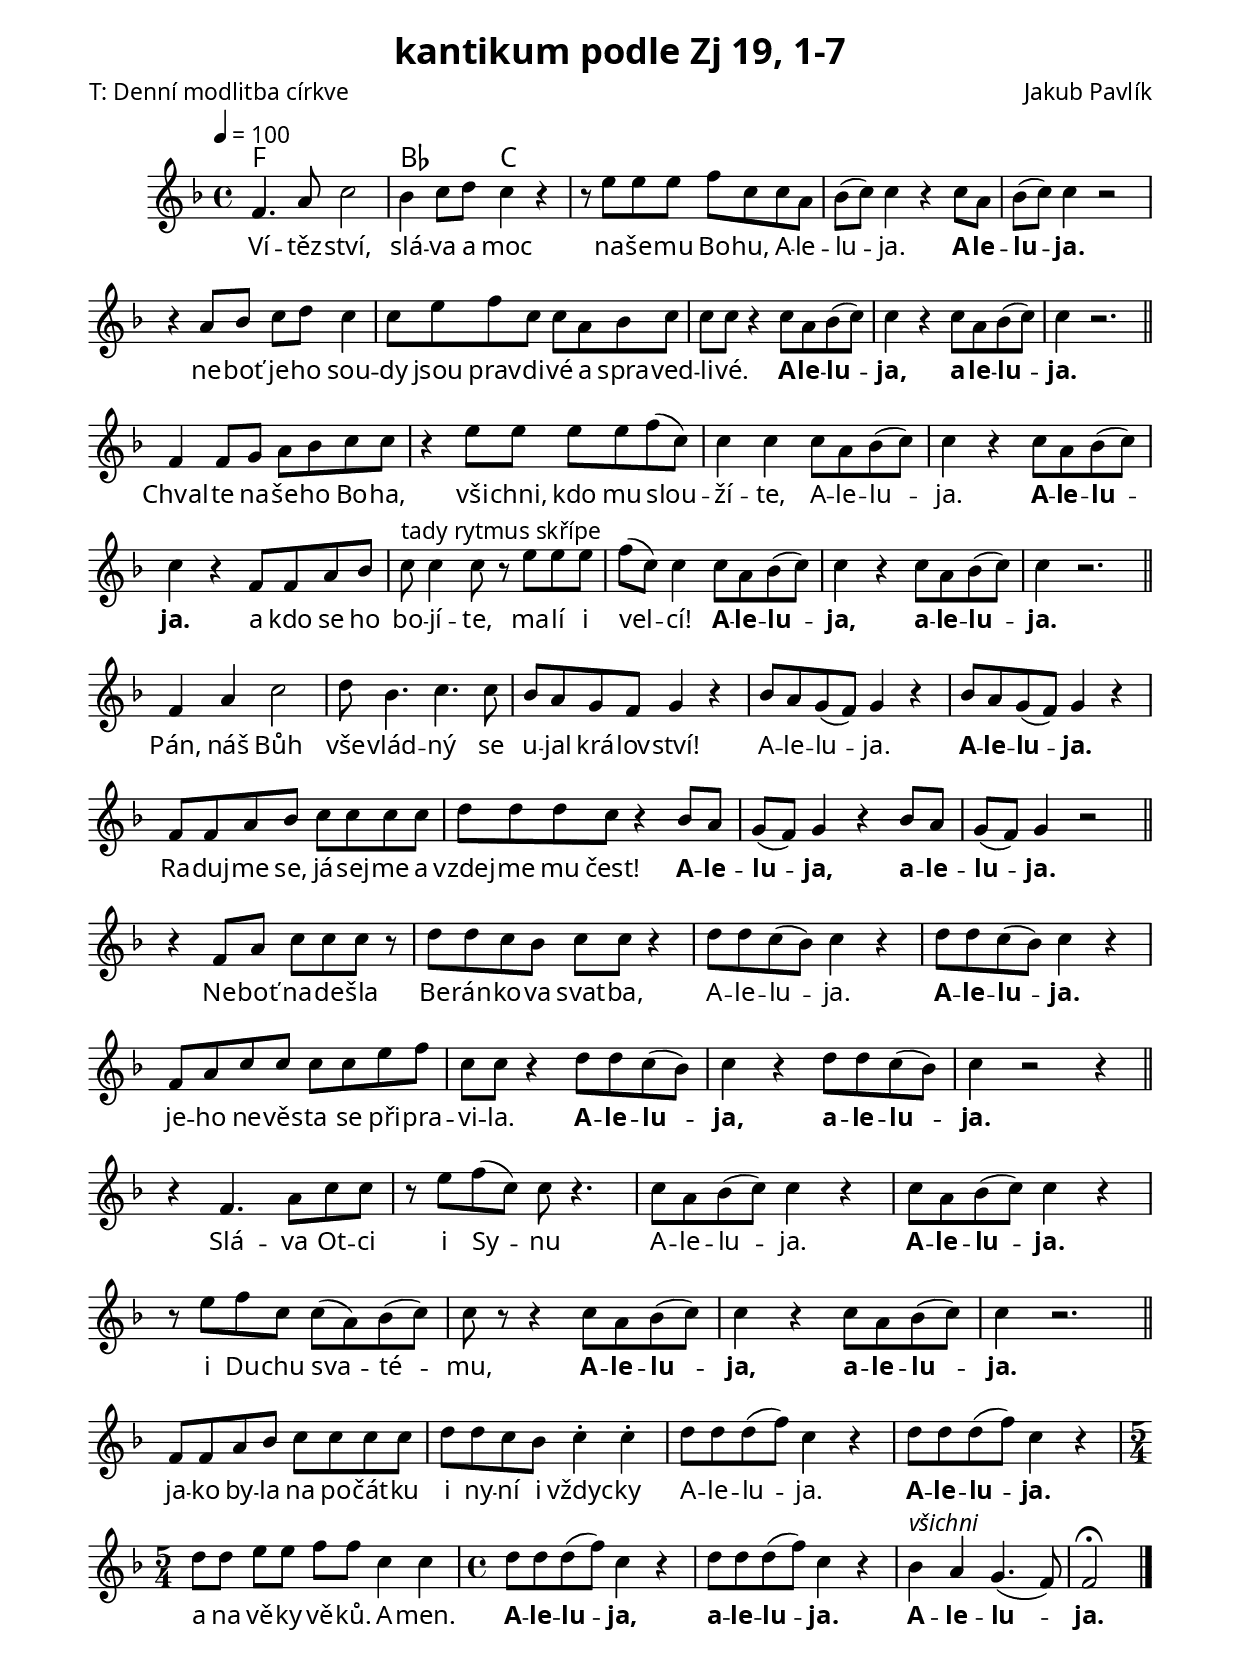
\version "2.17.24"

\include "../../spolecne/layout.ly"
\include "../../spolecne/tiraz.ly"

\header {
  title = "kantikum podle Zj 19, 1-7"
  composer = "Jakub Pavlík"
  poet = \markup\column{
           \line{"T: Denní modlitba církve"}
  }
}

\layout {
  ragged-last = ##f

  \context {
    \Score
    \remove Bar_number_engraver
  }
  \context {
    \Staff
    \remove Custos_engraver
  }
}

\paper {
  ragged-bottom = ##t
}

lb = { \override LyricText #'font-series = #'bold }
ln = { \revert LyricText #'font-series }

% text aleluja
al = \lyricmode { A -- le -- lu -- ja. \lb A -- le -- lu -- ja. \ln }
alal = \lyricmode { \lb A -- le -- lu -- ja, a -- le -- lu -- ja. \ln }

text = \lyricmode {
  Ví -- těz -- ství, slá -- va a moc na -- še -- mu Bo -- hu,
  \al
  ne -- boť je -- ho sou -- dy jsou prav -- di -- vé a spra -- ved -- li -- vé.
  \alal

  Chval -- te na -- še -- ho Bo -- ha, vši -- chni, kdo mu slou -- ží -- te,
  \al
  a kdo se ho bo -- jí -- te, ma -- lí i vel -- cí!
  \alal

  Pán, náš Bůh  vše -- vlád -- ný
  se u -- jal krá -- lov -- ství!
  \al
  Ra -- duj -- me se, já -- sej -- me a vzdej -- me mu čest!
  \alal

  Ne -- boť na -- de -- šla Be -- rán -- ko -- va svat -- ba,
  \al
  je -- ho ne -- věs -- ta se při -- pra -- vi -- la.
  \alal

  Slá -- va Ot -- ci i Sy -- nu
  \al
  i Du -- chu sva -- té -- mu,
  \alal
  ja -- ko by -- la na po -- čát -- ku i ny -- ní i vždyc -- ky
  \al
  a na vě -- ky vě -- ků. A -- men.
  \alal

  \lb A -- le -- lu -- ja. \ln
}

cal = \chordmode {  }
calal = \chordmode {  } % divne

akordy = \chords {
  f1 bes2 c
}

alelujaA = { c8 a bes( c) c4 }
alelujaB = { bes8 a g( f) g4 }
alelujaC = { d8 d c( bes) c4 }
alelujaD = { d8 d d( f) c4 }

strofa = { \bar "||" \break }

melodie = \relative c' {
  \tempo 4 = 100

  \set midiInstrument = #"acoustic grand 1"

  \key f \major
  % Vitezstvi
  f4. a8 c2 bes4 c8 d c4 r4
  r8 e8 e e f c
  \alelujaA r4 \alelujaA
  r2 r4 a8 bes c d c4
  c8 e f c c a bes c c c
  r4 \alelujaA r4 \alelujaA r2. \strofa

  % Chvalte
  f,4 f8 g a bes c c r4
  e8 e e e f( c) c4 c
  \alelujaA r4 \alelujaA r4
  f,8 f a bes c^"tady rytmus skřípe" c4 c8 r8 e8 e e f( c) c4
  \alelujaA r4 \alelujaA r2. \strofa

  % Pan
  f,4 a c2 d8 bes4. c4. c8 bes a g f g4
  r4 \alelujaB r4 \alelujaB r4
  f8 f a bes c c c c d d d c r4
  \alelujaB r4 \alelujaB r2 \strofa

  % Nebot
  r4 f8 a c c c r8 d8 d c bes c c r4
  \alelujaC r4 \alelujaC r4
  f,8 a c c c c e f c c
  r4 \alelujaC r4 \alelujaC r2 r4 \strofa

  % Tady by mohlo byt ad libitum delsi alelujovani

  % Slava
  r4 f,4. a8 c c r8 e8 f( c) c
  r4. \alelujaA r4 \alelujaA r4
  r8 e8 f c c( a) bes( c) c r r4
  \alelujaA r4 \alelujaA r2. \strofa

  % Jako
  f,8 f a bes c c c c d d c bes c4-. c-.
  \alelujaD r4 \alelujaD r4
  \time 5/4 d8 d e e f f c4 c
  \time 4/4 \alelujaD r4 \alelujaD r4

  bes4^\markup\italic{všichni} a g4.( f8) f2\fermata \bar "|."

  % A tady by byl ad libitum kratky navrat
  % hlavniho alelujovaciho tematu
  % a zaver
}

% zalm
\score {
  <<
    % takhle se da snadno transponovat
    %\transpose g' d' {
      \akordy
    %}
    %\transpose g' d' {
      \melodie
    %}
    \addlyrics { \text }
  >>
  \layout {}
  \midi {

  }
  \header{
    piece = ""
  }
}
